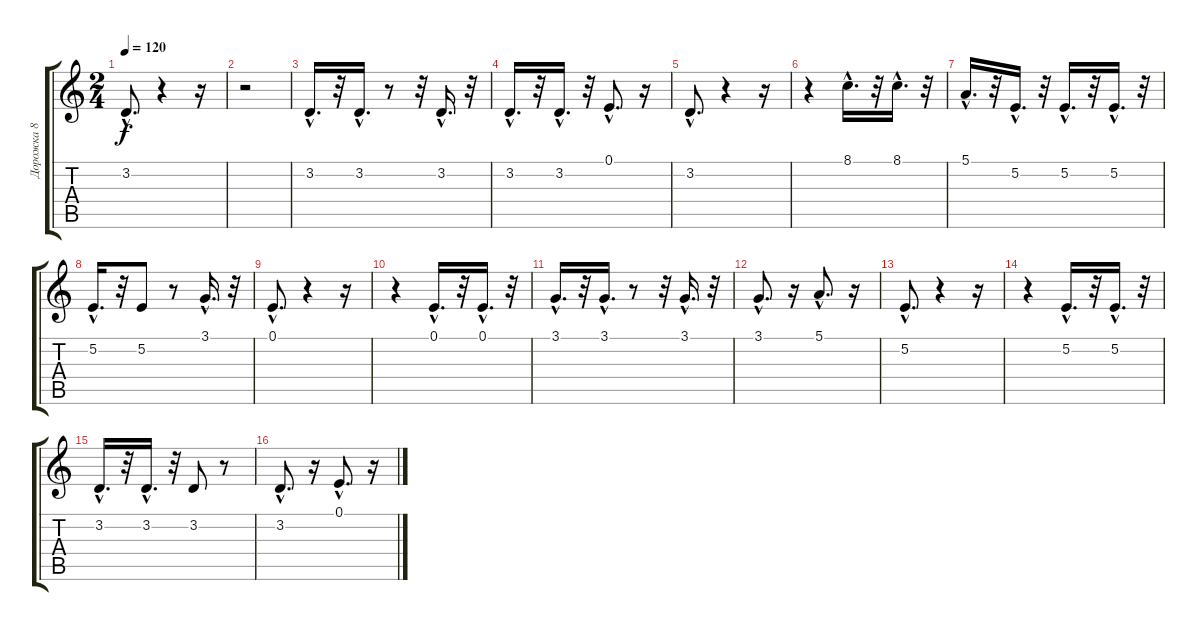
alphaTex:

\track ("Дорожка 8" "Дорожка 8") {instrument fx5brightness}
\staff {score tabs}
\tuning (E4 B3 G3 D3 A2 D2) {hide}
\ts (2 4)
\tempo 120
\clef g2
\ks c
3.2{hac}.8{d dy f} r.4 r.16 |
r.2 |
3.2{hac}.16{d} r.32 3.2{hac}.16{d} r.8 r.32 3.2{hac}.16{d} r.32 |
3.2{hac}.16{d} r.32 3.2{hac}.16{d} r.32 0.1{hac}.8{d} r.16 |
3.2{hac}.8{d} r.4 r.16 |
r.4 8.1{hac}.16{d} r.32 8.1{hac}.16{d} r.32 |
5.1{hac}.16{d} r.32 5.2{hac}.16{d} r.32 5.2{hac}.16{d} r.32 5.2{hac}.16{d} r.32 |
5.2{hac}.16{d} r.32 5.2.8 r.8 3.1{hac}.16{d} r.32 |
0.1{hac}.8{d} r.4 r.16 |
r.4 0.1{hac}.16{d} r.32 0.1{hac}.16{d} r.32 |
3.1{hac}.16{d} r.32 3.1{hac}.16{d} r.8 r.32 3.1{hac}.16{d} r.32 |
3.1{hac}.8{d} r.16 5.1{hac}.8{d} r.16 |
5.2{hac}.8{d} r.4 r.16 |
r.4 5.2{hac}.16{d} r.32 5.2{hac}.16{d} r.32 |
3.2{hac}.16{d} r.32 3.2{hac}.16{d} r.32 3.2.8 r.8 |
3.2{hac}.8{d} r.16 0.1{hac}.8{d} r.16
